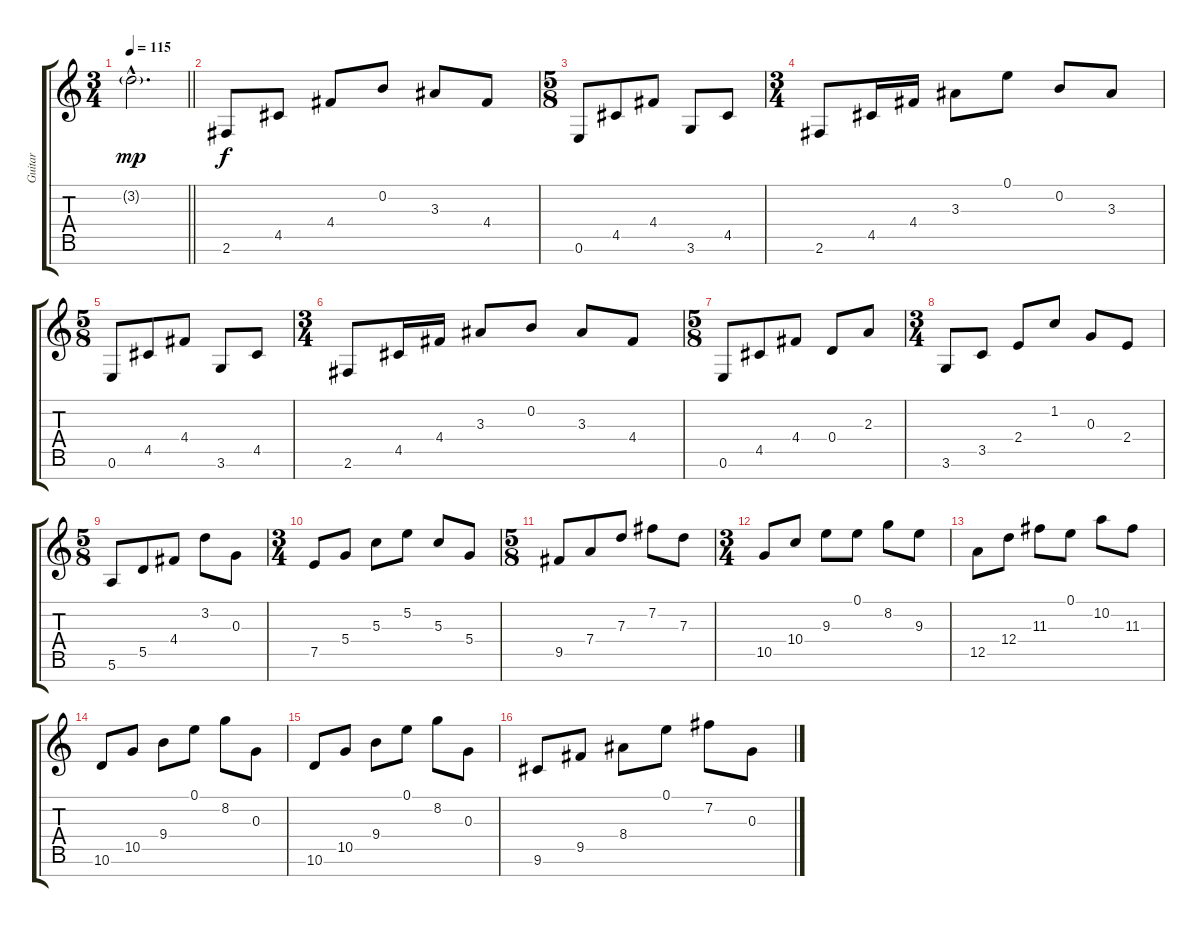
\track ("Guitar" "Guitar") {instrument acousticguitarsteel}
\staff {score tabs}
\tuning (E4 B3 G3 D3 A2 E2 B1) {hide}
\ts (3 4)
\tempo 115
\clef g2
\barLineRight lightlight
\ks c
3.2{g hac}.2{d dy mp} |
2.6.8{dy f} 4.5.8 4.4.8 0.2.8 3.3.8 4.4.8 |
\ts (5 8)
0.6.8 4.5.8 4.4.8 3.6.8 4.5.8 |
\ts (3 4)
2.6.8 4.5.16 4.4.16 3.3.8 0.1.8 0.2.8 3.3.8 |
\ts (5 8)
0.6.8 4.5.8 4.4.8 3.6.8 4.5.8 |
\ts (3 4)
2.6.8 4.5.16 4.4.16 3.3.8 0.2.8 3.3.8 4.4.8 |
\ts (5 8)
0.6.8 4.5.8 4.4.8 0.4.8 2.3.8 |
\ts (3 4)
3.6.8 3.5.8 2.4.8 1.2.8 0.3.8 2.4.8 |
\ts (5 8)
5.6.8 5.5.8 4.4.8 3.2.8 0.3.8 |
\ts (3 4)
7.5.8 5.4.8 5.3.8 5.2.8 5.3.8 5.4.8 |
\ts (5 8)
9.5.8 7.4.8 7.3.8 7.2.8 7.3.8 |
\ts (3 4)
10.5.8 10.4.8 9.3.8 0.1.8 8.2.8 9.3.8 |
12.5.8 12.4.8 11.3.8 0.1.8 10.2.8 11.3.8 |
10.6.8 10.5.8 9.4.8 0.1.8 8.2.8 0.3.8 |
10.6.8 10.5.8 9.4.8 0.1.8 8.2.8 0.3.8 |
9.6.8 9.5.8 8.4.8 0.1.8 7.2.8 0.3.8
